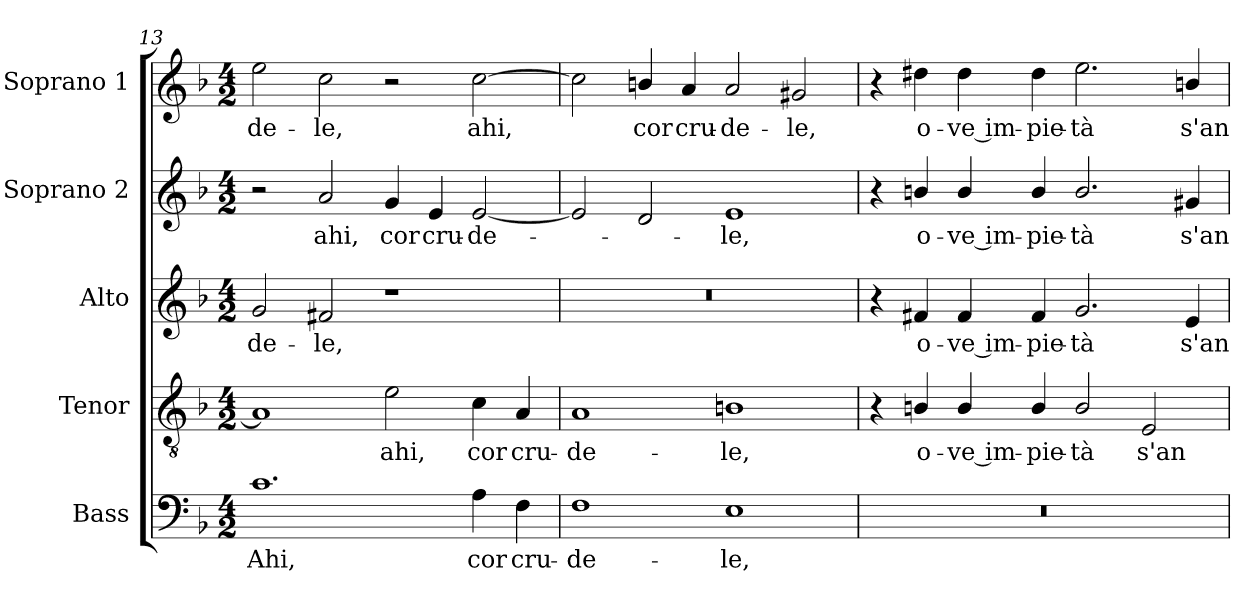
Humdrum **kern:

**kern	**text	**kern	**text	**kern	**text	**kern	**text	**kern	**text
*part5	*part5	*part4	*part4	*part3	*part3	*part2	*part2	*part1	*part1
*staff5	*staff5	*staff4	*staff4	*staff3	*staff3	*staff2	*staff2	*staff1	*staff1
*I"Bass	*	*I"Tenor	*	*I"Alto	*	*I"Soprano 2	*	*I"Soprano 1	*
*I'B	*	*I'T	*	*I'A	*	*I'S2	*	*I'S1	*
*clefF4	*	*clefGv2	*	*clefG2	*	*clefG2	*	*clefG2	*
*	*	*ITrd7c12	*	*	*	*	*	*	*
*k[b-]	*	*k[b-]	*	*k[b-]	*	*k[b-]	*	*k[b-]	*
*F:	*	*F:	*	*F:	*	*F:	*	*F:	*
*M4/2	*	*M4/2	*	*M4/2	*	*M4/2	*	*M4/2	*
=13	=13	=13	=13	=13	=13	=13	=13	=13	=13
!	!LO:LY:b:color=#000000	!	!	!	!	!	!	!	!
!	!	!	!	!	!LO:LY:b:color=#000000	!	!	!	!
!	!	!	!	!	!	!	!	!	!LO:LY:b:color=#000000
1.ci	Ahi,	1AAi]	.	2gi/	-de-	2r	.	2eei\	-de-
!	!	!	!	!	!LO:LY:b:color=#000000	!	!	!	!
!	!	!	!	!	!	!	!LO:LY:b:color=#000000	!	!
!	!	!	!	!	!	!	!	!	!LO:LY:b:color=#000000
.	.	.	.	2f#Xi/	-le,	2ai/	ahi,	2cci\	-le,
!	!	!	!LO:LY:b:color=#000000	!	!	!	!	!	!
!	!	!	!	!	!	!	!LO:LY:b:color=#000000	!	!
.	.	2Ei\	ahi,	1r	.	4gi/	cor	2r	.
!	!	!	!	!	!	!	!LO:LY:b:color=#000000	!	!
.	.	.	.	.	.	4ei/	cru-	.	.
!	!LO:LY:b:color=#000000	!	!	!	!	!	!	!	!
!	!	!	!LO:LY:b:color=#000000	!	!	!	!	!	!
!	!	!	!	!	!	!	!LO:LY:b:color=#000000	!	!
!	!	!	!	!	!	!	!	!	!LO:LY:b:color=#000000
4Ai\	cor	4Ci\	cor	.	.	[2ei/	-de-	[2cci\	ahi,
!	!LO:LY:b:color=#000000	!	!	!	!	!	!	!	!
!	!	!	!LO:LY:b:color=#000000	!	!	!	!	!	!
4Fi\	cru-	4AAi/	cru-	.	.	.	.	.	.
=14	=14	=14	=14	=14	=14	=14	=14	=14	=14
!	!LO:LY:b:color=#000000	!	!	!	!	!	!	!	!
!	!	!	!LO:LY:b:color=#000000	!LO:N:vis=1	!	!	!	!	!
1Fi	-de-	1AAi	-de-	0r	.	2ei/]	.	2cci\]	.
!	!	!	!	!	!	!	!	!	!LO:LY:b:color=#000000
.	.	.	.	.	.	2di/	.	4bni/	cor
!	!	!	!	!	!	!	!	!	!LO:LY:b:color=#000000
.	.	.	.	.	.	.	.	4ai/	cru-
!	!LO:LY:b:color=#000000	!	!	!	!	!	!	!	!
!	!	!	!LO:LY:b:color=#000000	!	!	!	!	!	!
!	!	!	!	!	!	!	!LO:LY:b:color=#000000	!	!
!	!	!	!	!	!	!	!	!	!LO:LY:b:color=#000000
1Ei	-le,	1BBni	-le,	.	.	1ei	-le,	2ai/	-de-
!	!	!	!	!	!	!	!	!	!LO:LY:b:color=#000000
.	.	.	.	.	.	.	.	2g#Xi/	-le,
!!LO:LB:g=z
=15	=15	=15	=15	=15	=15	=15	=15	=15	=15
!LO:N:vis=1	!	!	!	!	!	!	!	!	!
0r	.	4r	.	4r	.	4r	.	4r	.
!	!	!	!LO:LY:b:color=#000000	!	!	!	!	!	!
!	!	!	!	!	!LO:LY:b:color=#000000	!	!	!	!
!	!	!	!	!	!	!	!LO:LY:b:color=#000000	!	!
!	!	!	!	!	!	!	!	!	!LO:LY:b:color=#000000
.	.	4BBni/	o-	4f#Xi/	o-	4bni/	o-	4dd#Xi\	o-
!	!	!	!LO:LY:b:color=#000000	!	!	!	!	!	!
!	!	!	!	!	!LO:LY:b:color=#000000	!	!	!	!
!	!	!	!	!	!	!	!LO:LY:b:color=#000000	!	!
!	!	!	!	!	!	!	!	!	!LO:LY:b:color=#000000
.	.	4BBi/	-ve im-	4f#i/	-ve im-	4bi/	-ve im-	4dd#i\	-ve im-
!	!	!	!LO:LY:b:color=#000000	!	!	!	!	!	!
!	!	!	!	!	!LO:LY:b:color=#000000	!	!	!	!
!	!	!	!	!	!	!	!LO:LY:b:color=#000000	!	!
!	!	!	!	!	!	!	!	!	!LO:LY:b:color=#000000
.	.	4BBi/	-pie-	4f#i/	-pie-	4bi/	-pie-	4dd#i\	-pie-
!	!	!	!LO:LY:b:color=#000000	!	!	!	!	!	!
!	!	!	!	!	!LO:LY:b:color=#000000	!	!	!	!
!	!	!	!	!	!	!	!LO:LY:b:color=#000000	!	!
!	!	!	!	!	!	!	!	!	!LO:LY:b:color=#000000
.	.	2BBi/	-tà	2.gi/	-tà	2.bi/	-tà	2.eei\	-tà
!	!	!	!LO:LY:b:color=#000000	!	!	!	!	!	!
.	.	2EEi/	s'an-	.	.	.	.	.	.
!	!	!	!	!	!LO:LY:b:color=#000000	!	!	!	!
!	!	!	!	!	!	!	!LO:LY:b:color=#000000	!	!
!	!	!	!	!	!	!	!	!	!LO:LY:b:color=#000000
.	.	.	.	4ei/	s'an-	4g#Xi/	s'an-	4bni/	s'an-
=	=	=	=	=	=	=	=	=	=
*-	*-	*-	*-	*-	*-	*-	*-	*-	*-
